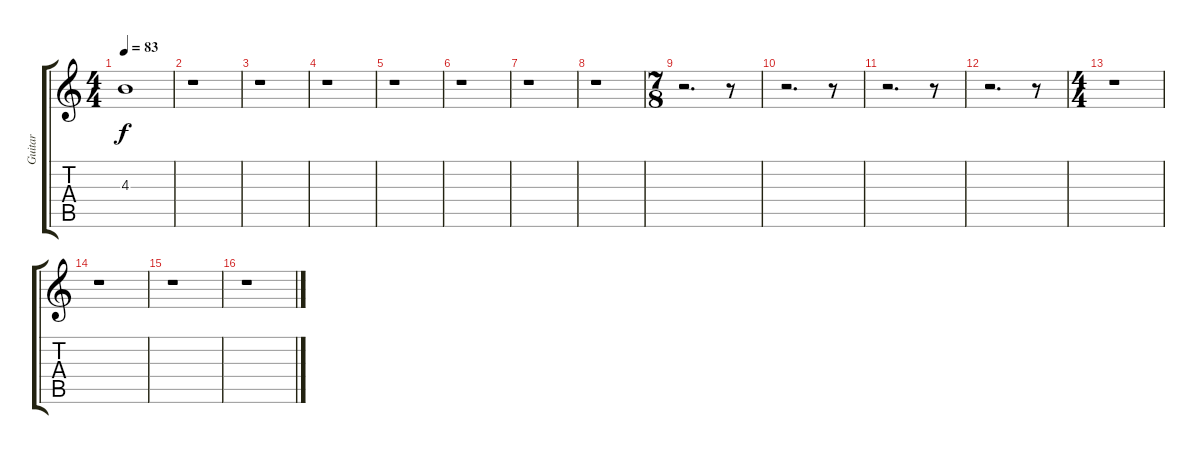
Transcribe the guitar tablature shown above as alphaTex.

\track ("Guitar" "Guitar") {instrument distortionguitar}
\staff {score tabs}
\tuning (E4 B3 G3 D3 A2 E2) {hide}
\ts (4 4)
\tempo 83
\clef g2
\ks c
4.3.1{dy f} |
r.1 |
r.1 |
r.1 |
r.1 |
r.1 |
r.1 |
r.1 |
\ts (7 8)
r.2{d} r.8 |
r.2{d} r.8 |
r.2{d} r.8 |
r.2{d} r.8 |
\ts (4 4)
r.1 |
r.1 |
r.1 |
r.1
